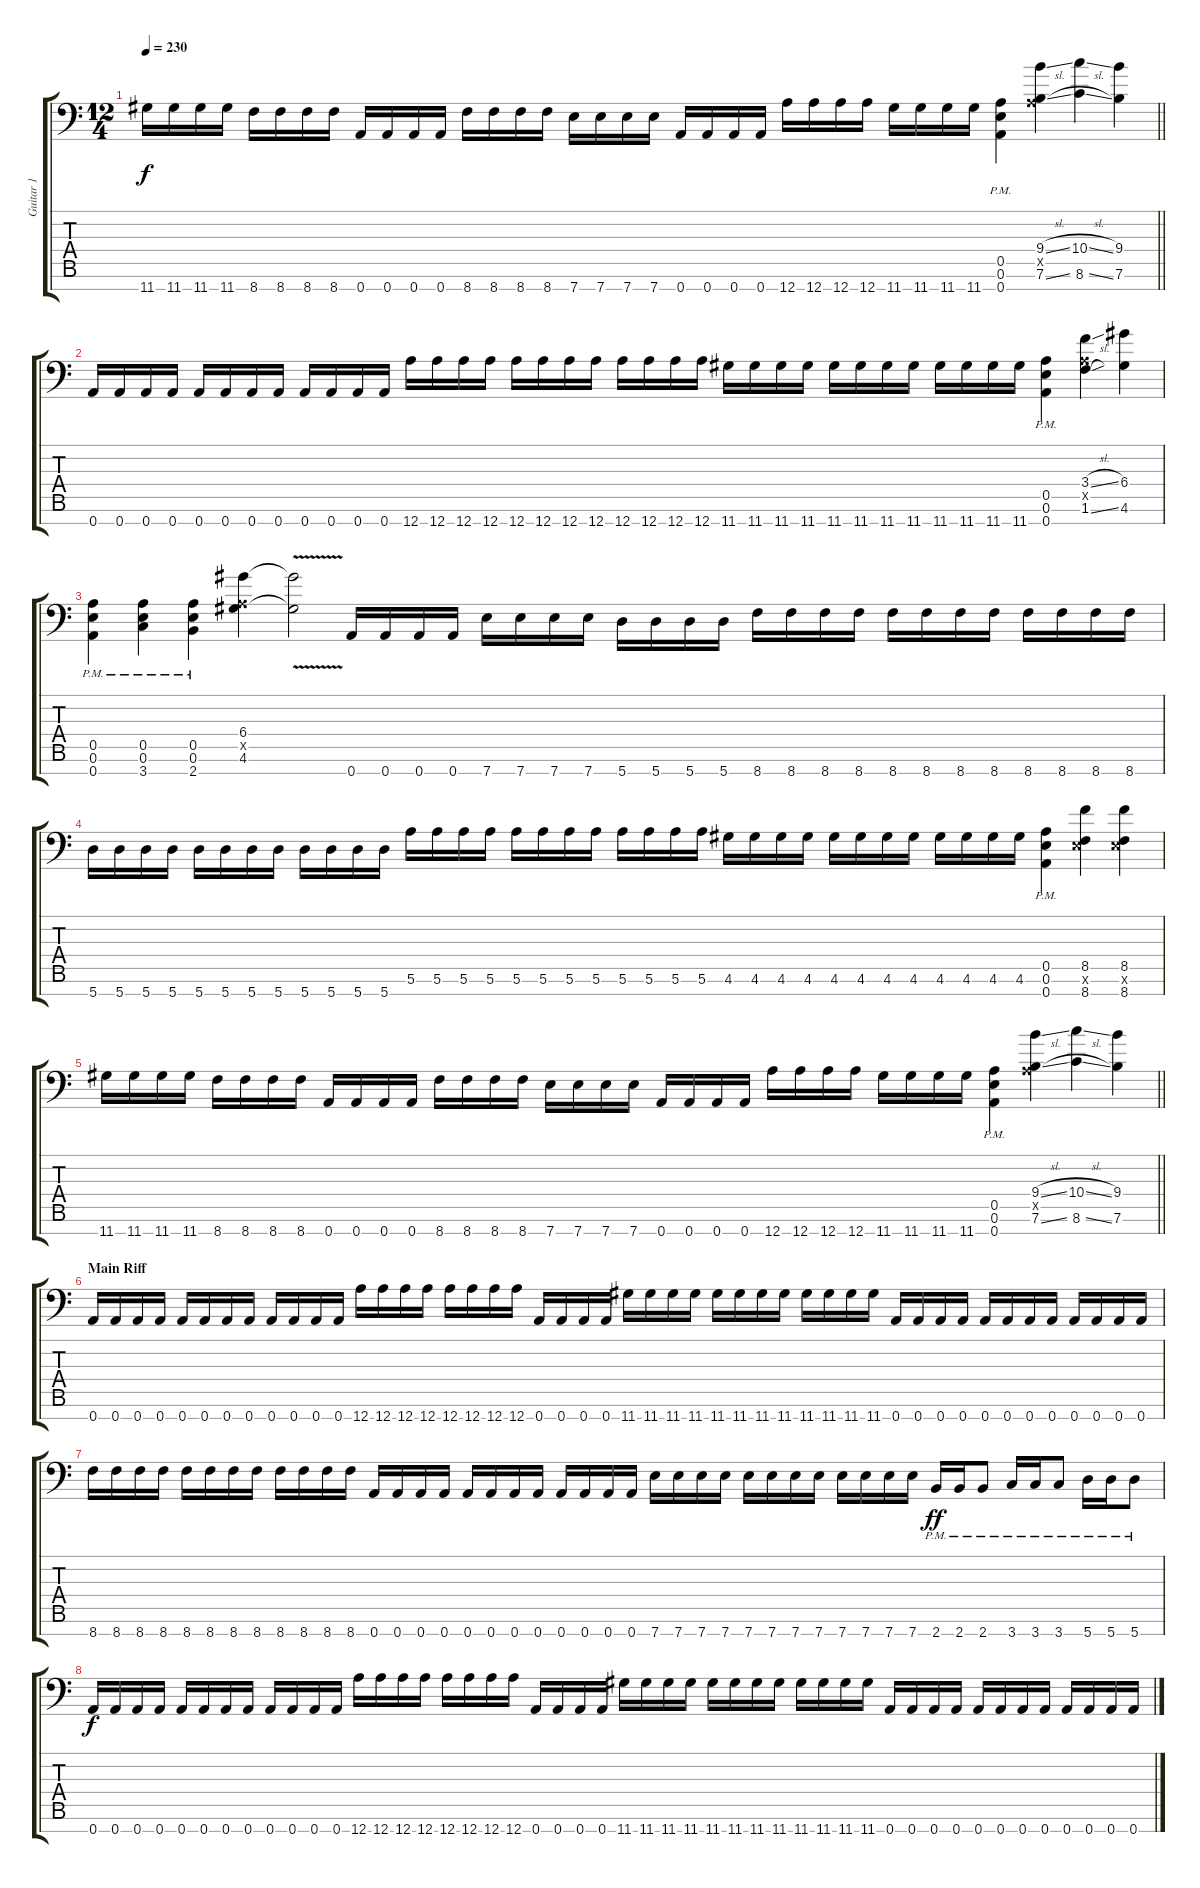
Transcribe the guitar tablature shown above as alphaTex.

\track ("Guitar 1" "Guitar 1") {instrument overdrivenguitar}
\staff {score tabs}
\tuning (E4 B3 G3 D3 A2 E2 A1) {hide}
\ts (12 4)
\tempo 230
\clef f4
\barLineRight lightlight
\ks c
11.7.16{dy f} 11.7.16 11.7.16 11.7.16 8.7.16 8.7.16 8.7.16 8.7.16 0.7.16 0.7.16 0.7.16 0.7.16 8.7.16 8.7.16 8.7.16 8.7.16 7.7.16 7.7.16 7.7.16 7.7.16 0.7.16 0.7.16 0.7.16 0.7.16 12.7.16 12.7.16 12.7.16 12.7.16 11.7.16 11.7.16 11.7.16 11.7.16 (0.5{pm} 0.6{pm} 0.7{pm}).4 (9.4{sl} 0.5{x} 7.6{sl}).4 (10.4{sl} 8.6{sl}).4 (9.4 7.6).4 |
0.7.16 0.7.16 0.7.16 0.7.16 0.7.16 0.7.16 0.7.16 0.7.16 0.7.16 0.7.16 0.7.16 0.7.16 12.7.16 12.7.16 12.7.16 12.7.16 12.7.16 12.7.16 12.7.16 12.7.16 12.7.16 12.7.16 12.7.16 12.7.16 11.7.16 11.7.16 11.7.16 11.7.16 11.7.16 11.7.16 11.7.16 11.7.16 11.7.16 11.7.16 11.7.16 11.7.16 (0.5{pm} 0.6{pm} 0.7{pm}).4 (3.4{sl} 0.5{x} 1.6{sl}).4 (6.4 4.6).4 |
(0.5{pm} 0.6{pm} 0.7{pm}).4 (0.5{pm} 0.6{pm} 3.7{pm}).4 (0.5{pm} 0.6{pm} 2.7{pm}).4 (6.4 0.5{x} 4.6).4 (6.4{v t} 4.6{v t}).2 0.7.16 0.7.16 0.7.16 0.7.16 7.7.16 7.7.16 7.7.16 7.7.16 5.7.16 5.7.16 5.7.16 5.7.16 8.7.16 8.7.16 8.7.16 8.7.16 8.7.16 8.7.16 8.7.16 8.7.16 8.7.16 8.7.16 8.7.16 8.7.16 |
5.7.16 5.7.16 5.7.16 5.7.16 5.7.16 5.7.16 5.7.16 5.7.16 5.7.16 5.7.16 5.7.16 5.7.16 5.6.16 5.6.16 5.6.16 5.6.16 5.6.16 5.6.16 5.6.16 5.6.16 5.6.16 5.6.16 5.6.16 5.6.16 4.6.16 4.6.16 4.6.16 4.6.16 4.6.16 4.6.16 4.6.16 4.6.16 4.6.16 4.6.16 4.6.16 4.6.16 (0.5{pm} 0.6{pm} 0.7{pm}).4 (8.5 0.6{x} 8.7).4 (8.5 0.6{x} 8.7).4 |
\barLineRight lightlight
11.7.16 11.7.16 11.7.16 11.7.16 8.7.16 8.7.16 8.7.16 8.7.16 0.7.16 0.7.16 0.7.16 0.7.16 8.7.16 8.7.16 8.7.16 8.7.16 7.7.16 7.7.16 7.7.16 7.7.16 0.7.16 0.7.16 0.7.16 0.7.16 12.7.16 12.7.16 12.7.16 12.7.16 11.7.16 11.7.16 11.7.16 11.7.16 (0.5{pm} 0.6{pm} 0.7{pm}).4 (9.4{sl} 0.5{x} 7.6{sl}).4 (10.4{sl} 8.6{sl}).4 (9.4 7.6).4 |
\section ("" "Main Riff")
0.7.16 0.7.16 0.7.16 0.7.16 0.7.16 0.7.16 0.7.16 0.7.16 0.7.16 0.7.16 0.7.16 0.7.16 12.7.16 12.7.16 12.7.16 12.7.16 12.7.16 12.7.16 12.7.16 12.7.16 0.7.16 0.7.16 0.7.16 0.7.16 11.7.16 11.7.16 11.7.16 11.7.16 11.7.16 11.7.16 11.7.16 11.7.16 11.7.16 11.7.16 11.7.16 11.7.16 0.7.16 0.7.16 0.7.16 0.7.16 0.7.16 0.7.16 0.7.16 0.7.16 0.7.16 0.7.16 0.7.16 0.7.16 |
8.7.16 8.7.16 8.7.16 8.7.16 8.7.16 8.7.16 8.7.16 8.7.16 8.7.16 8.7.16 8.7.16 8.7.16 0.7.16 0.7.16 0.7.16 0.7.16 0.7.16 0.7.16 0.7.16 0.7.16 0.7.16 0.7.16 0.7.16 0.7.16 7.7.16 7.7.16 7.7.16 7.7.16 7.7.16 7.7.16 7.7.16 7.7.16 7.7.16 7.7.16 7.7.16 7.7.16 2.7{pm}.16{dy ff} 2.7{pm}.16 2.7{pm}.8 3.7{pm}.16 3.7{pm}.16 3.7{pm}.8 5.7{pm}.16 5.7{pm}.16 5.7{pm}.8 |
0.7.16{dy f} 0.7.16 0.7.16 0.7.16 0.7.16 0.7.16 0.7.16 0.7.16 0.7.16 0.7.16 0.7.16 0.7.16 12.7.16 12.7.16 12.7.16 12.7.16 12.7.16 12.7.16 12.7.16 12.7.16 0.7.16 0.7.16 0.7.16 0.7.16 11.7.16 11.7.16 11.7.16 11.7.16 11.7.16 11.7.16 11.7.16 11.7.16 11.7.16 11.7.16 11.7.16 11.7.16 0.7.16 0.7.16 0.7.16 0.7.16 0.7.16 0.7.16 0.7.16 0.7.16 0.7.16 0.7.16 0.7.16 0.7.16
